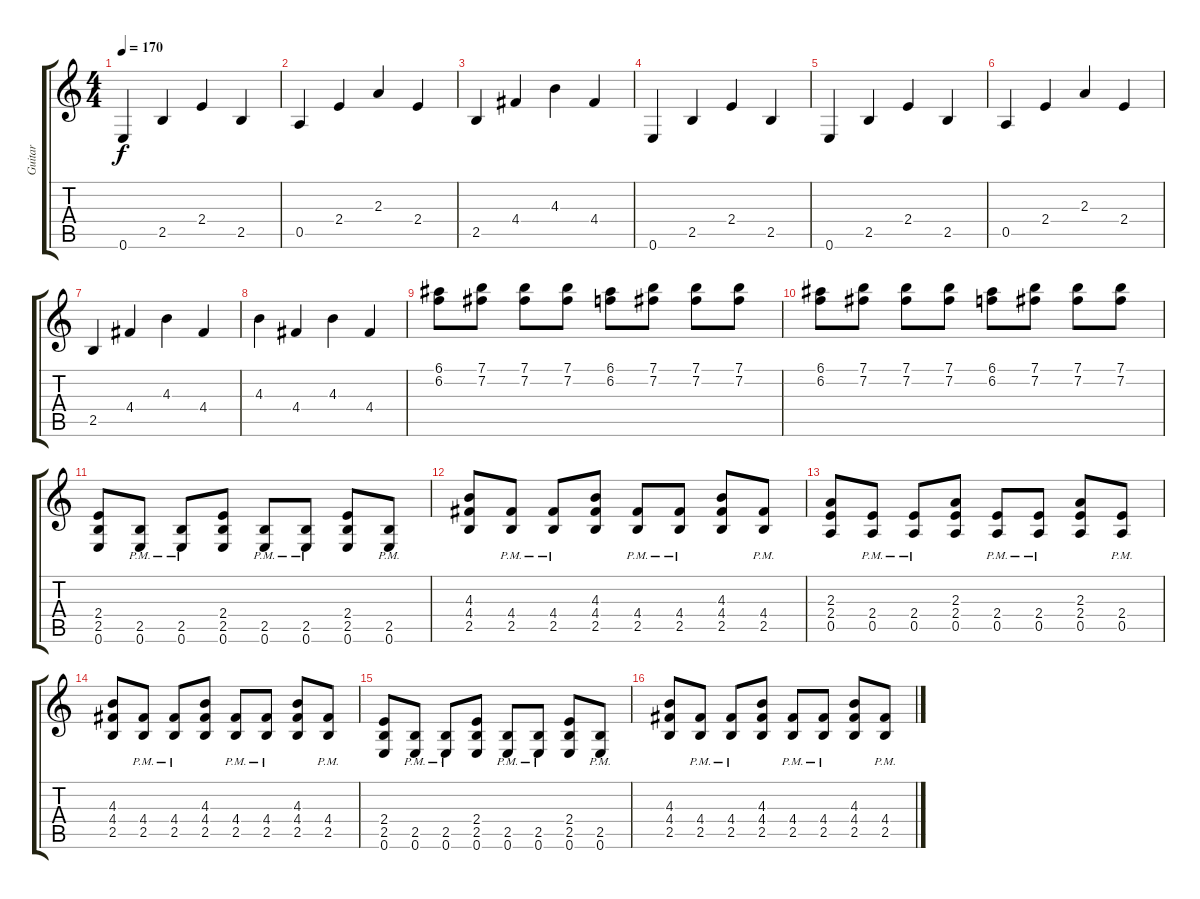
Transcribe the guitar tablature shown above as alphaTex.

\track ("Guitar" "Guitar") {instrument distortionguitar}
\staff {score tabs}
\tuning (E4 B3 G3 D3 A2 E2) {hide}
\ts (4 4)
\tempo 170
\clef g2
\ks c
0.6.4{dy f} 2.5.4 2.4.4 2.5.4 |
0.5.4 2.4.4 2.3.4 2.4.4 |
2.5.4 4.4.4 4.3.4 4.4.4 |
0.6.4 2.5.4 2.4.4 2.5.4 |
0.6.4 2.5.4 2.4.4 2.5.4 |
0.5.4 2.4.4 2.3.4 2.4.4 |
2.5.4 4.4.4 4.3.4 4.4.4 |
4.3.4 4.4.4 4.3.4 4.4.4 |
(6.1 6.2).8 (7.1 7.2).8 (7.1 7.2).8 (7.1 7.2).8 (6.1 6.2).8 (7.1 7.2).8 (7.1 7.2).8 (7.1 7.2).8 |
(6.1 6.2).8 (7.1 7.2).8 (7.1 7.2).8 (7.1 7.2).8 (6.1 6.2).8 (7.1 7.2).8 (7.1 7.2).8 (7.1 7.2).8 |
(2.4 2.5 0.6).8 (2.5{pm} 0.6{pm}).8 (2.5{pm} 0.6{pm}).8 (2.4 2.5 0.6).8 (2.5{pm} 0.6{pm}).8 (2.5{pm} 0.6{pm}).8 (2.4 2.5 0.6).8 (2.5{pm} 0.6{pm}).8 |
(4.3 4.4 2.5).8 (4.4{pm} 2.5{pm}).8 (4.4{pm} 2.5{pm}).8 (4.3 4.4 2.5).8 (4.4{pm} 2.5{pm}).8 (4.4{pm} 2.5{pm}).8 (4.3 4.4 2.5).8 (4.4{pm} 2.5{pm}).8 |
(2.3 2.4 0.5).8 (2.4{pm} 0.5{pm}).8 (2.4{pm} 0.5{pm}).8 (2.3 2.4 0.5).8 (2.4{pm} 0.5{pm}).8 (2.4{pm} 0.5{pm}).8 (2.3 2.4 0.5).8 (2.4{pm} 0.5{pm}).8 |
(4.3 4.4 2.5).8 (4.4{pm} 2.5{pm}).8 (4.4{pm} 2.5{pm}).8 (4.3 4.4 2.5).8 (4.4{pm} 2.5{pm}).8 (4.4{pm} 2.5{pm}).8 (4.3 4.4 2.5).8 (4.4{pm} 2.5{pm}).8 |
(2.4 2.5 0.6).8 (2.5{pm} 0.6{pm}).8 (2.5{pm} 0.6{pm}).8 (2.4 2.5 0.6).8 (2.5{pm} 0.6{pm}).8 (2.5{pm} 0.6{pm}).8 (2.4 2.5 0.6).8 (2.5{pm} 0.6{pm}).8 |
(4.3 4.4 2.5).8 (4.4{pm} 2.5{pm}).8 (4.4{pm} 2.5{pm}).8 (4.3 4.4 2.5).8 (4.4{pm} 2.5{pm}).8 (4.4{pm} 2.5{pm}).8 (4.3 4.4 2.5).8 (4.4{pm} 2.5{pm}).8
